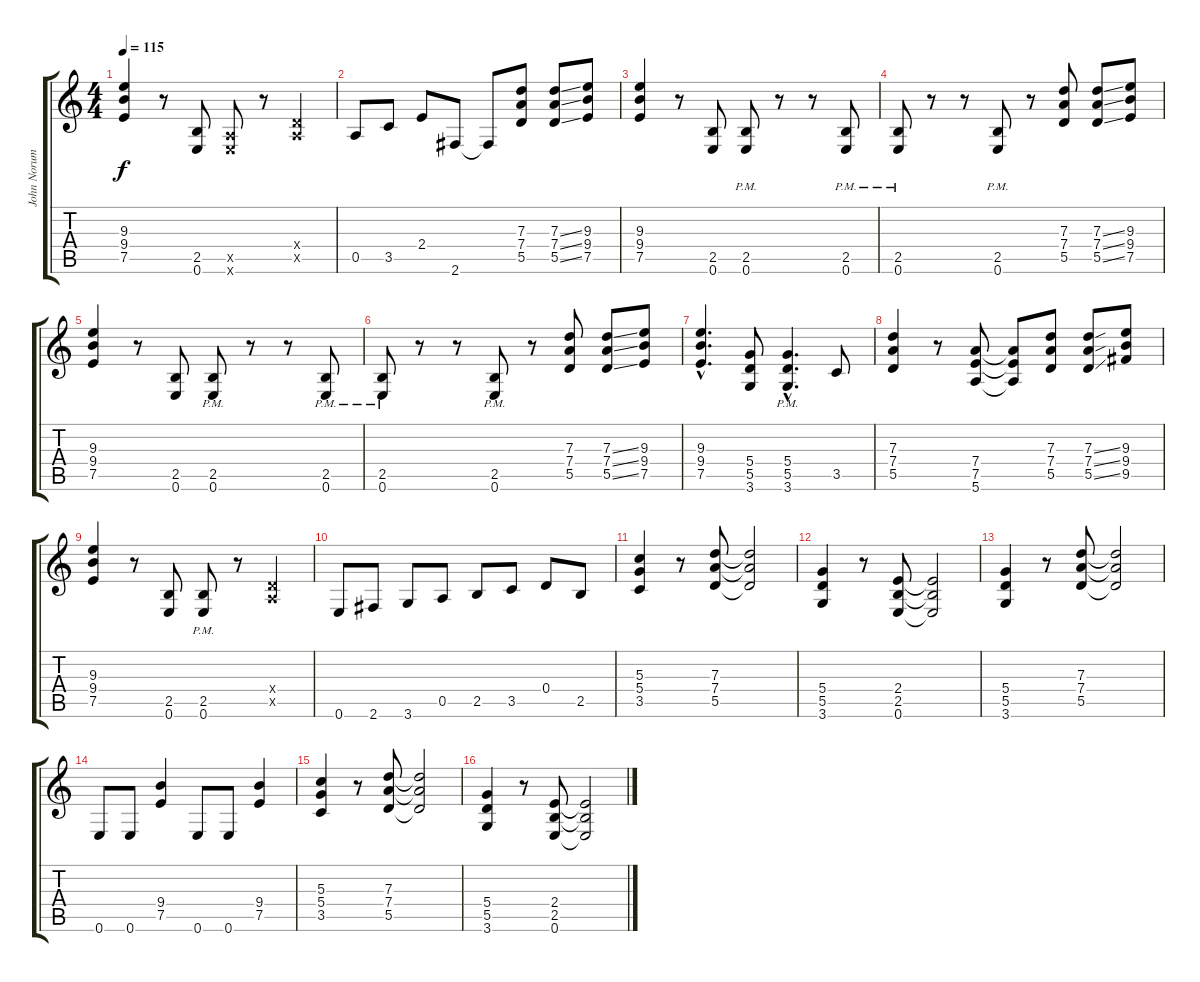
\track ("John Norum" "John Norum") {instrument overdrivenguitar}
\staff {score tabs}
\tuning (E4 B3 G3 D3 A2 E2) {hide}
\ts (4 4)
\tempo 115
\clef g2
\ks c
(9.3 9.4 7.5).4{dy f} r.8 (2.5 0.6).8 (0.5{x} 0.6{x}).8 r.8 (0.4{x} 0.5{x}).4 |
0.5.8 3.5.8 2.4.8 2.6.8 2.6{t}.8 (7.3 7.4 5.5).8 (7.3{ss} 7.4{ss} 5.5{ss}).8 (9.3 9.4 7.5).8 |
(9.3 9.4 7.5).4 r.8 (2.5 0.6).8 (2.5{pm} 0.6{pm}).8 r.8 r.8 (2.5{pm} 0.6{pm}).8 |
(2.5{pm} 0.6{pm}).8 r.8 r.8 (2.5{pm} 0.6{pm}).8 r.8 (7.3 7.4 5.5).8 (7.3{ss} 7.4{ss} 5.5{ss}).8 (9.3 9.4 7.5).8 |
(9.3 9.4 7.5).4 r.8 (2.5 0.6).8 (2.5{pm} 0.6{pm}).8 r.8 r.8 (2.5{pm} 0.6{pm}).8 |
(2.5{pm} 0.6{pm}).8 r.8 r.8 (2.5{pm} 0.6{pm}).8 r.8 (7.3 7.4 5.5).8 (7.3{ss} 7.4{ss} 5.5{ss}).8 (9.3 9.4 7.5).8 |
(9.3{hac} 9.4{hac} 7.5{hac}).4{d} (5.4 5.5 3.6).8 (5.4{hac pm} 5.5{hac pm} 3.6{hac pm}).4{d} 3.5.8 |
(7.3 7.4 5.5).4 r.8 (7.4 7.5 5.6).8 (7.4{t} 7.5{t} 5.6{t}).8 (7.3 7.4 5.5).8 (7.3{ss} 7.4{ss} 5.5{ss}).8 (9.3 9.4 9.5).8 |
(9.3 9.4 7.5).4 r.8 (2.5 0.6).8 (2.5{pm} 0.6{pm}).8 r.8 (0.4{x} 0.5{x}).4 |
0.6.8 2.6.8 3.6.8 0.5.8 2.5.8 3.5.8 0.4.8 2.5.8 |
(5.3 5.4 3.5).4 r.8 (7.3 7.4 5.5).8 (7.3{t} 7.4{t} 5.5{t}).2 |
(5.4 5.5 3.6).4 r.8 (2.4 2.5 0.6).8 (2.4{t} 2.5{t} 0.6{t}).2 |
(5.4 5.5 3.6).4 r.8 (7.3 7.4 5.5).8 (7.3{t} 7.4{t} 5.5{t}).2 |
0.6.8 0.6.8 (9.4 7.5).4 0.6.8 0.6.8 (9.4 7.5).4 |
(5.3 5.4 3.5).4 r.8 (7.3 7.4 5.5).8 (7.3{t} 7.4{t} 5.5{t}).2 |
(5.4 5.5 3.6).4 r.8 (2.4 2.5 0.6).8 (2.4{t} 2.5{t} 0.6{t}).2
